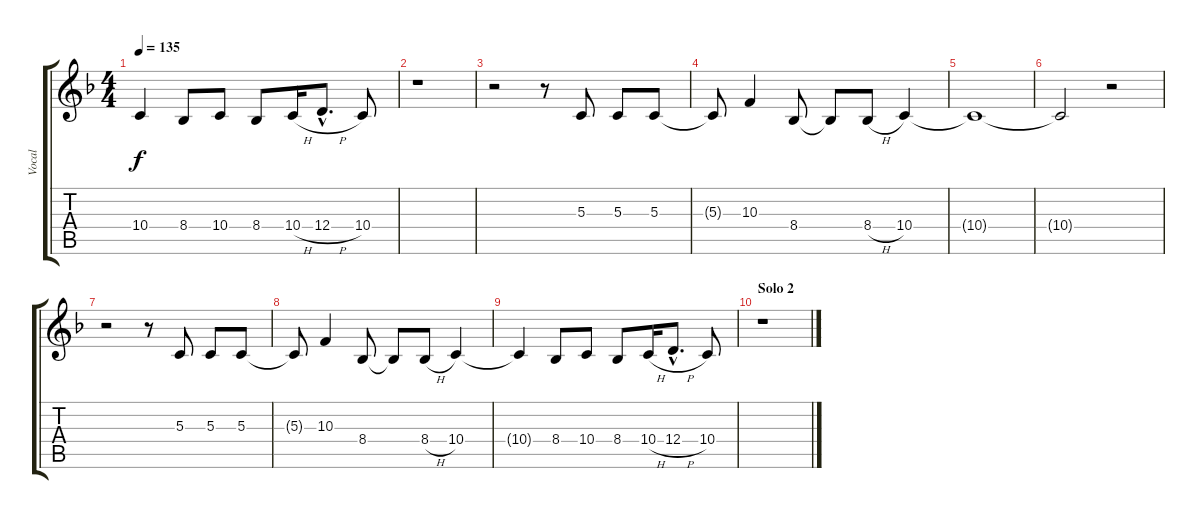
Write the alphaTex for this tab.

\track ("Vocal" "Vocal") {instrument flute}
\staff {score tabs}
\tuning (E4 B3 G3 D3 A2 E2) {hide}
\ts (4 4)
\tempo 135
\clef g2
\ks f
10.4{t}.4{dy f} 8.4.8 10.4.8 8.4.8 10.4{h}.16 12.4{h hac}.8{d} 10.4.8 |
r.1 |
r.2 r.8 5.3.8 5.3.8 5.3.8 |
5.3{t}.8 10.3.4 8.4.8 8.4{t}.8 8.4{h}.8 10.4.4 |
10.4{t}.1 |
10.4{t}.2 r.2 |
r.2 r.8 5.3.8 5.3.8 5.3.8 |
5.3{t}.8 10.3.4 8.4.8 8.4{t}.8 8.4{h}.8 10.4.4 |
10.4{t}.4 8.4.8 10.4.8 8.4.8 10.4{h}.16 12.4{h hac}.8{d} 10.4.8 |
\section ("" "Solo 2")
r.1
